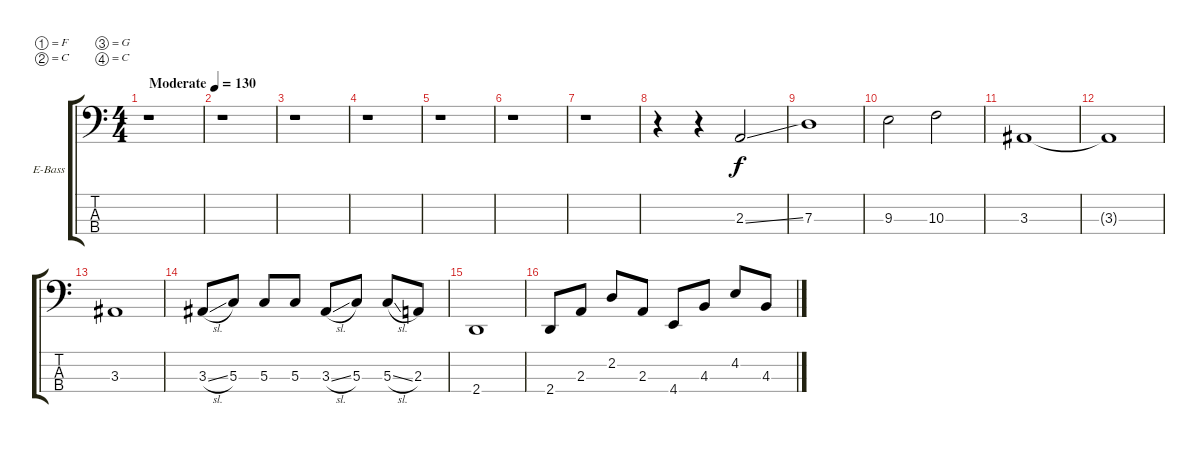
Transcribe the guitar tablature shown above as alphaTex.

\bracketExtendMode groupsimilarinstruments
\firstSystemTrackNameOrientation horizontal
\otherSystemsTrackNameOrientation horizontal
\track ("Track 3" "E-Bass") {instrument electricbassfinger}
\staff {score tabs}
\tuning (F2 C2 G1 C1)
\ts (4 4)
\beaming (8 2 2 2 2)
\tempo (130 "Moderate")
\clef f4
\ks c
r.1{dy f instrument electricbassfinger} |
r.1 |
r.1 |
r.1 |
r.1 |
r.1 |
r.1 |
r.4 r.4 2.3{ss}.2 |
7.3.1 |
9.3.2 10.3.2 |
3.3.1 |
3.3{t}.1 |
3.3.1 |
3.3{sl}.8 5.3.8 5.3.8 5.3.8 3.3{sl}.8 5.3.8 5.3{sl}.8 2.3.8 |
2.4.1 |
2.4.8 2.3.8 2.2.8 2.3.8 4.4.8 4.3.8 4.2.8 4.3.8
